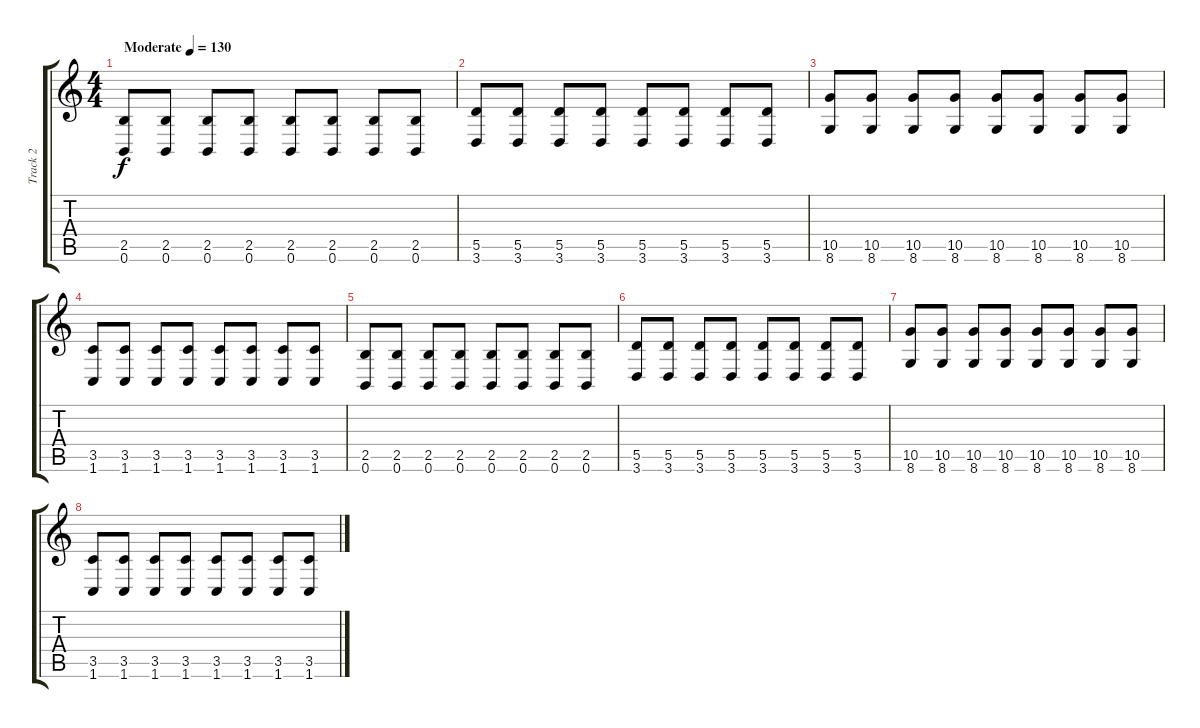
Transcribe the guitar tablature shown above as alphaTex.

\track ("Track 2" "Track 2") {instrument overdrivenguitar}
\staff {score tabs}
\tuning (E4 B3 G3 D3 A2 B1) {hide}
\ts (4 4)
\tempo (130 "Moderate")
\clef g2
\ks c
(2.5 0.6).8{dy f instrument overdrivenguitar} (2.5 0.6).8 (2.5 0.6).8 (2.5 0.6).8 (2.5 0.6).8 (2.5 0.6).8 (2.5 0.6).8 (2.5 0.6).8 |
(5.5 3.6).8 (5.5 3.6).8 (5.5 3.6).8 (5.5 3.6).8 (5.5 3.6).8 (5.5 3.6).8 (5.5 3.6).8 (5.5 3.6).8 |
(10.5 8.6).8 (10.5 8.6).8 (10.5 8.6).8 (10.5 8.6).8 (10.5 8.6).8 (10.5 8.6).8 (10.5 8.6).8 (10.5 8.6).8 |
(3.5 1.6).8 (3.5 1.6).8 (3.5 1.6).8 (3.5 1.6).8 (3.5 1.6).8 (3.5 1.6).8 (3.5 1.6).8 (3.5 1.6).8 |
(2.5 0.6).8 (2.5 0.6).8 (2.5 0.6).8 (2.5 0.6).8 (2.5 0.6).8 (2.5 0.6).8 (2.5 0.6).8 (2.5 0.6).8 |
(5.5 3.6).8 (5.5 3.6).8 (5.5 3.6).8 (5.5 3.6).8 (5.5 3.6).8 (5.5 3.6).8 (5.5 3.6).8 (5.5 3.6).8 |
(10.5 8.6).8 (10.5 8.6).8 (10.5 8.6).8 (10.5 8.6).8 (10.5 8.6).8 (10.5 8.6).8 (10.5 8.6).8 (10.5 8.6).8 |
(3.5 1.6).8 (3.5 1.6).8 (3.5 1.6).8 (3.5 1.6).8 (3.5 1.6).8 (3.5 1.6).8 (3.5 1.6).8 (3.5 1.6).8
